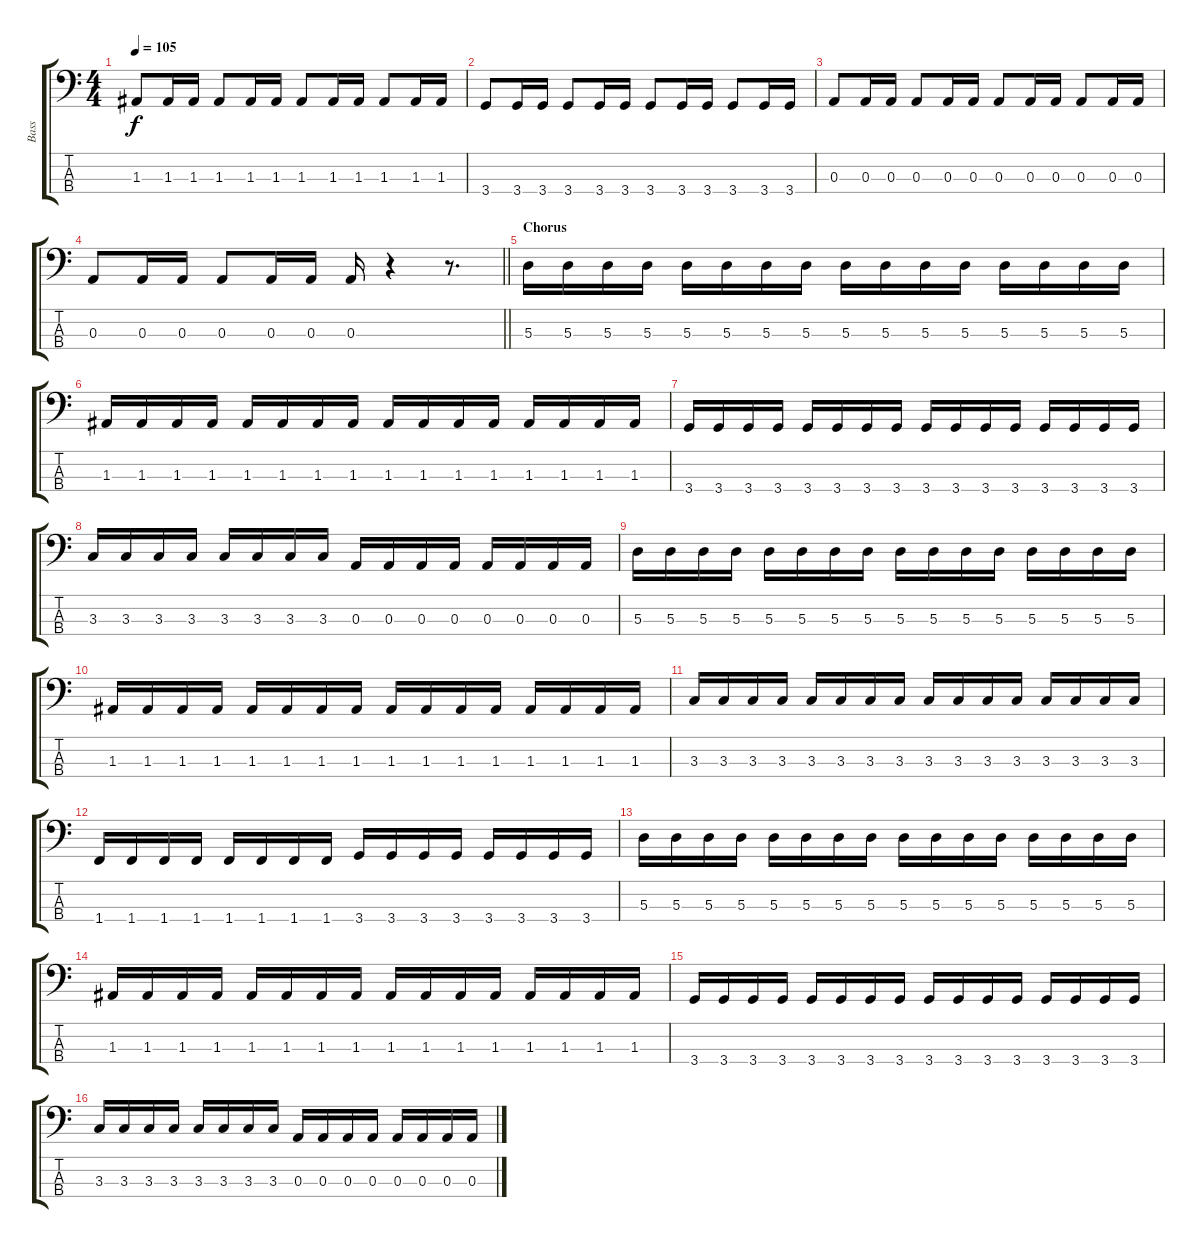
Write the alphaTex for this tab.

\track ("Bass" "Bass") {instrument electricbassfinger}
\staff {score tabs}
\tuning (G2 D2 A1 E1) {hide}
\ts (4 4)
\tempo 105
\clef f4
\ks c
1.3.8{dy f} 1.3.16 1.3.16 1.3.8 1.3.16 1.3.16 1.3.8 1.3.16 1.3.16 1.3.8 1.3.16 1.3.16 |
3.4.8 3.4.16 3.4.16 3.4.8 3.4.16 3.4.16 3.4.8 3.4.16 3.4.16 3.4.8 3.4.16 3.4.16 |
0.3.8 0.3.16 0.3.16 0.3.8 0.3.16 0.3.16 0.3.8 0.3.16 0.3.16 0.3.8 0.3.16 0.3.16 |
\barLineRight lightlight
0.3.8 0.3.16 0.3.16 0.3.8 0.3.16 0.3.16 0.3.16 r.4 r.8{d} |
\section ("" "Chorus")
5.3.16 5.3.16 5.3.16 5.3.16 5.3.16 5.3.16 5.3.16 5.3.16 5.3.16 5.3.16 5.3.16 5.3.16 5.3.16 5.3.16 5.3.16 5.3.16 |
1.3.16 1.3.16 1.3.16 1.3.16 1.3.16 1.3.16 1.3.16 1.3.16 1.3.16 1.3.16 1.3.16 1.3.16 1.3.16 1.3.16 1.3.16 1.3.16 |
3.4.16 3.4.16 3.4.16 3.4.16 3.4.16 3.4.16 3.4.16 3.4.16 3.4.16 3.4.16 3.4.16 3.4.16 3.4.16 3.4.16 3.4.16 3.4.16 |
3.3.16 3.3.16 3.3.16 3.3.16 3.3.16 3.3.16 3.3.16 3.3.16 0.3.16 0.3.16 0.3.16 0.3.16 0.3.16 0.3.16 0.3.16 0.3.16 |
5.3.16 5.3.16 5.3.16 5.3.16 5.3.16 5.3.16 5.3.16 5.3.16 5.3.16 5.3.16 5.3.16 5.3.16 5.3.16 5.3.16 5.3.16 5.3.16 |
1.3.16 1.3.16 1.3.16 1.3.16 1.3.16 1.3.16 1.3.16 1.3.16 1.3.16 1.3.16 1.3.16 1.3.16 1.3.16 1.3.16 1.3.16 1.3.16 |
3.3.16 3.3.16 3.3.16 3.3.16 3.3.16 3.3.16 3.3.16 3.3.16 3.3.16 3.3.16 3.3.16 3.3.16 3.3.16 3.3.16 3.3.16 3.3.16 |
1.4.16 1.4.16 1.4.16 1.4.16 1.4.16 1.4.16 1.4.16 1.4.16 3.4.16 3.4.16 3.4.16 3.4.16 3.4.16 3.4.16 3.4.16 3.4.16 |
5.3.16 5.3.16 5.3.16 5.3.16 5.3.16 5.3.16 5.3.16 5.3.16 5.3.16 5.3.16 5.3.16 5.3.16 5.3.16 5.3.16 5.3.16 5.3.16 |
1.3.16 1.3.16 1.3.16 1.3.16 1.3.16 1.3.16 1.3.16 1.3.16 1.3.16 1.3.16 1.3.16 1.3.16 1.3.16 1.3.16 1.3.16 1.3.16 |
3.4.16 3.4.16 3.4.16 3.4.16 3.4.16 3.4.16 3.4.16 3.4.16 3.4.16 3.4.16 3.4.16 3.4.16 3.4.16 3.4.16 3.4.16 3.4.16 |
3.3.16 3.3.16 3.3.16 3.3.16 3.3.16 3.3.16 3.3.16 3.3.16 0.3.16 0.3.16 0.3.16 0.3.16 0.3.16 0.3.16 0.3.16 0.3.16
